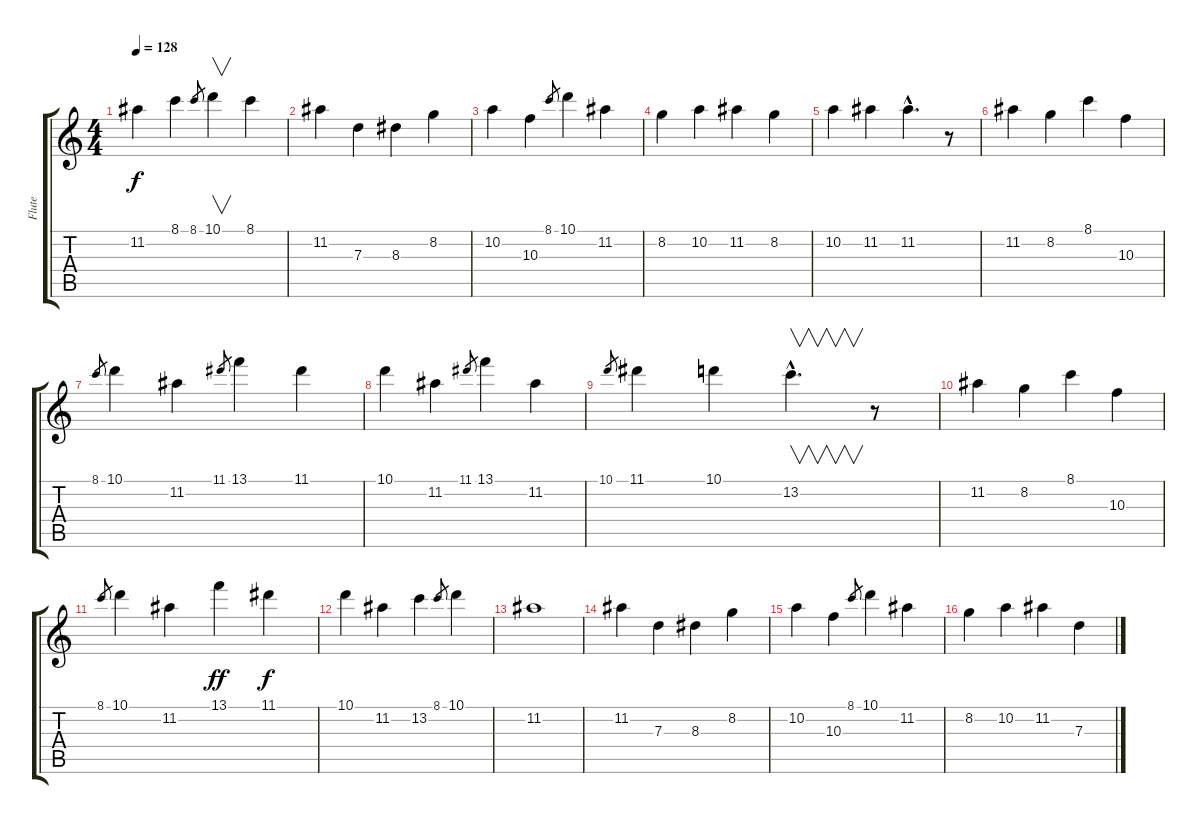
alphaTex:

\track ("Flute" "Flute") {instrument flute}
\staff {score tabs}
\tuning (E5 B4 G4 D4 A3 E3) {hide}
\ts (4 4)
\tempo 128
\clef g2
\ks c
11.2.4{dy f} 8.1.4 8.1.8{gr} 10.1.4{v} 8.1.4 |
11.2.4 7.3.4 8.3.4 8.2.4 |
10.2.4 10.3.4 8.1.8{gr} 10.1.4 11.2.4 |
8.2.4 10.2.4 11.2.4 8.2.4 |
10.2.4 11.2.4 11.2{hac}.4{d} r.8 |
11.2.4 8.2.4 8.1.4 10.3.4 |
8.1.8{gr} 10.1.4 11.2.4 11.1.8{gr} 13.1.4 11.1.4 |
10.1.4 11.2.4 11.1.8{gr} 13.1.4 11.2.4 |
10.1.8{gr} 11.1.4 10.1.4 13.2{hac}.4{v d} r.8 |
11.2.4 8.2.4 8.1.4 10.3.4 |
8.1.8{gr} 10.1.4 11.2.4 13.1.4{dy ff} 11.1.4{dy f} |
10.1.4 11.2.4 13.2.4 8.1.8{gr} 10.1.4 |
11.2.1 |
11.2.4 7.3.4 8.3.4 8.2.4 |
10.2.4 10.3.4 8.1.8{gr} 10.1.4 11.2.4 |
8.2.4 10.2.4 11.2.4 7.3.4
